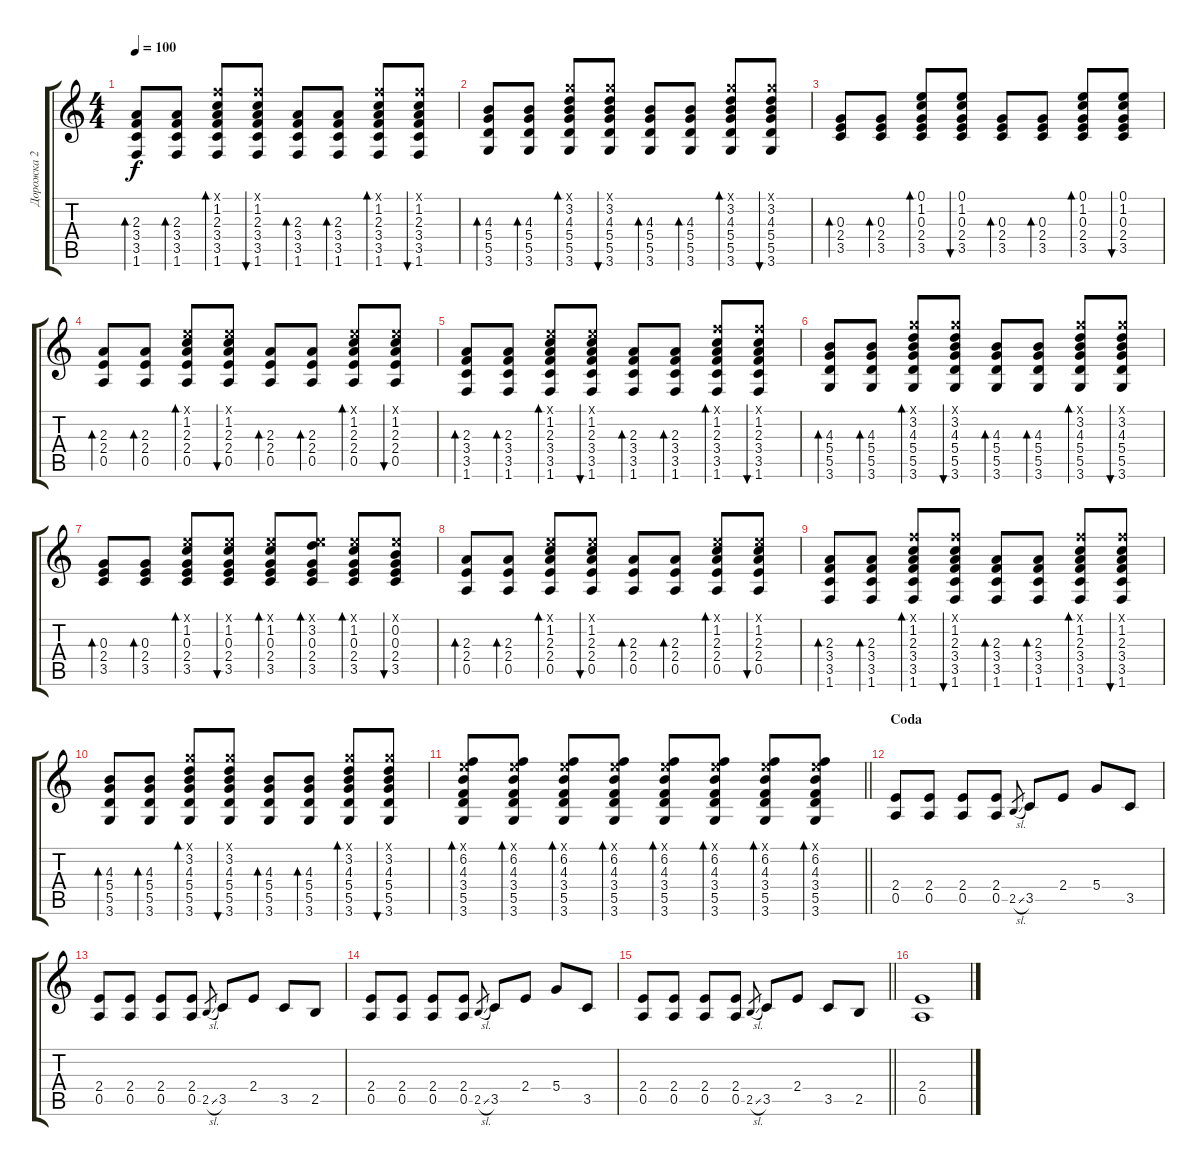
\track ("Дорожка 2" "Дорожка 2") {instrument acousticguitarsteel}
\staff {score tabs}
\tuning (E4 B3 G3 D3 A2 E2) {hide}
\ts (4 4)
\tempo 100
\clef g2
\ks c
(2.3 3.4 3.5 1.6).8{bd 60 dy f} (2.3 3.4 3.5 1.6).8{bd 60} (1.1{x} 1.2 2.3 3.4 3.5 1.6).8{bd 60} (1.1{x} 1.2 2.3 3.4 3.5 1.6).8{bu 60} (2.3 3.4 3.5 1.6).8{bd 60} (2.3 3.4 3.5 1.6).8{bd 60} (1.1{x} 1.2 2.3 3.4 3.5 1.6).8{bd 60} (1.1{x} 1.2 2.3 3.4 3.5 1.6).8{bu 60} |
(4.3 5.4 5.5 3.6).8{bd 60} (4.3 5.4 5.5 3.6).8{bd 60} (3.1{x} 3.2 4.3 5.4 5.5 3.6).8{bd 60} (3.1{x} 3.2 4.3 5.4 5.5 3.6).8{bu 60} (4.3 5.4 5.5 3.6).8{bd 60} (4.3 5.4 5.5 3.6).8{bd 60} (3.1{x} 3.2 4.3 5.4 5.5 3.6).8{bd 60} (3.1{x} 3.2 4.3 5.4 5.5 3.6).8{bu 60} |
(0.3 2.4 3.5).8{bd 60} (0.3 2.4 3.5).8{bd 60} (0.1 1.2 0.3 2.4 3.5).8{bd 60} (0.1 1.2 0.3 2.4 3.5).8{bu 60} (0.3 2.4 3.5).8{bd 60} (0.3 2.4 3.5).8{bd 60} (0.1 1.2 0.3 2.4 3.5).8{bd 60} (0.1 1.2 0.3 2.4 3.5).8{bu 60} |
(2.3 2.4 0.5).8{bd 60} (2.3 2.4 0.5).8{bd 60} (0.1{x} 1.2 2.3 2.4 0.5).8{bd 60} (0.1{x} 1.2 2.3 2.4 0.5).8{bu 60} (2.3 2.4 0.5).8{bd 60} (2.3 2.4 0.5).8{bd 60} (0.1{x} 1.2 2.3 2.4 0.5).8{bd 60} (0.1{x} 1.2 2.3 2.4 0.5).8{bu 60} |
(2.3 3.4 3.5 1.6).8{bd 60} (2.3 3.4 3.5 1.6).8{bd 60} (0.1{x} 1.2 2.3 3.4 3.5 1.6).8{bd 60} (0.1{x} 1.2 2.3 3.4 3.5 1.6).8{bu 60} (2.3 3.4 3.5 1.6).8{bd 60} (2.3 3.4 3.5 1.6).8{bd 60} (1.1{x} 1.2 2.3 3.4 3.5 1.6).8{bd 60} (1.1{x} 1.2 2.3 3.4 3.5 1.6).8{bu 60} |
(4.3 5.4 5.5 3.6).8{bd 60} (4.3 5.4 5.5 3.6).8{bd 60} (3.1{x} 3.2 4.3 5.4 5.5 3.6).8{bd 60} (3.1{x} 3.2 4.3 5.4 5.5 3.6).8{bu 60} (4.3 5.4 5.5 3.6).8{bd 60} (4.3 5.4 5.5 3.6).8{bd 60} (3.1{x} 3.2 4.3 5.4 5.5 3.6).8{bd 60} (3.1{x} 3.2 4.3 5.4 5.5 3.6).8{bu 60} |
(0.3 2.4 3.5).8{bd 60} (0.3 2.4 3.5).8{bd 60} (0.1{x} 1.2 0.3 2.4 3.5).8{bd 60} (0.1{x} 1.2 0.3 2.4 3.5).8{bu 60} (0.1{x} 1.2 0.3 2.4 3.5).8{bd 60} (0.1{x} 3.2 0.3 2.4 3.5).8{bd 60} (0.1{x} 1.2 0.3 2.4 3.5).8{bd 60} (0.1{x} 0.2 0.3 2.4 3.5).8{bu 60} |
(2.3 2.4 0.5).8{bd 60} (2.3 2.4 0.5).8{bd 60} (0.1{x} 1.2 2.3 2.4 0.5).8{bd 60} (0.1{x} 1.2 2.3 2.4 0.5).8{bu 60} (2.3 2.4 0.5).8{bd 60} (2.3 2.4 0.5).8{bd 60} (0.1{x} 1.2 2.3 2.4 0.5).8{bd 60} (0.1{x} 1.2 2.3 2.4 0.5).8{bu 60} |
(2.3 3.4 3.5 1.6).8{bd 60} (2.3 3.4 3.5 1.6).8{bd 60} (1.1{x} 1.2 2.3 3.4 3.5 1.6).8{bd 60} (1.1{x} 1.2 2.3 3.4 3.5 1.6).8{bu 60} (2.3 3.4 3.5 1.6).8{bd 60} (2.3 3.4 3.5 1.6).8{bd 60} (1.1{x} 1.2 2.3 3.4 3.5 1.6).8{bd 60} (1.1{x} 1.2 2.3 3.4 3.5 1.6).8{bu 60} |
(4.3 5.4 5.5 3.6).8{bd 60} (4.3 5.4 5.5 3.6).8{bd 60} (3.1{x} 3.2 4.3 5.4 5.5 3.6).8{bd 60} (3.1{x} 3.2 4.3 5.4 5.5 3.6).8{bu 60} (4.3 5.4 5.5 3.6).8{bd 60} (4.3 5.4 5.5 3.6).8{bd 60} (3.1{x} 3.2 4.3 5.4 5.5 3.6).8{bd 60} (3.1{x} 3.2 4.3 5.4 5.5 3.6).8{bu 60} |
\barLineRight lightlight
(0.1{x} 6.2 4.3 3.4 5.5 3.6).8{bd 60} (0.1{x} 6.2 4.3 3.4 5.5 3.6).8{bd 60} (0.1{x} 6.2 4.3 3.4 5.5 3.6).8{bd 60} (0.1{x} 6.2 4.3 3.4 5.5 3.6).8{bd 60} (0.1{x} 6.2 4.3 3.4 5.5 3.6).8{bd 60} (0.1{x} 6.2 4.3 3.4 5.5 3.6).8{bd 60} (0.1{x} 6.2 4.3 3.4 5.5 3.6).8{bd 60} (0.1{x} 6.2 4.3 3.4 5.5 3.6).8{bd 60} |
\section ("" "Coda")
(2.4 0.5).8 (2.4 0.5).8 (2.4 0.5).8 (2.4 0.5).8 2.5{sl}.8{gr} 3.5.8 2.4.8 5.4.8 3.5.8 |
(2.4 0.5).8 (2.4 0.5).8 (2.4 0.5).8 (2.4 0.5).8 2.5{sl}.8{gr} 3.5.8 2.4.8 3.5.8 2.5.8 |
(2.4 0.5).8 (2.4 0.5).8 (2.4 0.5).8 (2.4 0.5).8 2.5{sl}.8{gr} 3.5.8 2.4.8 5.4.8 3.5.8 |
\barLineRight lightlight
(2.4 0.5).8 (2.4 0.5).8 (2.4 0.5).8 (2.4 0.5).8 2.5{sl}.8{gr} 3.5.8 2.4.8 3.5.8 2.5.8 |
(2.4 0.5).1
